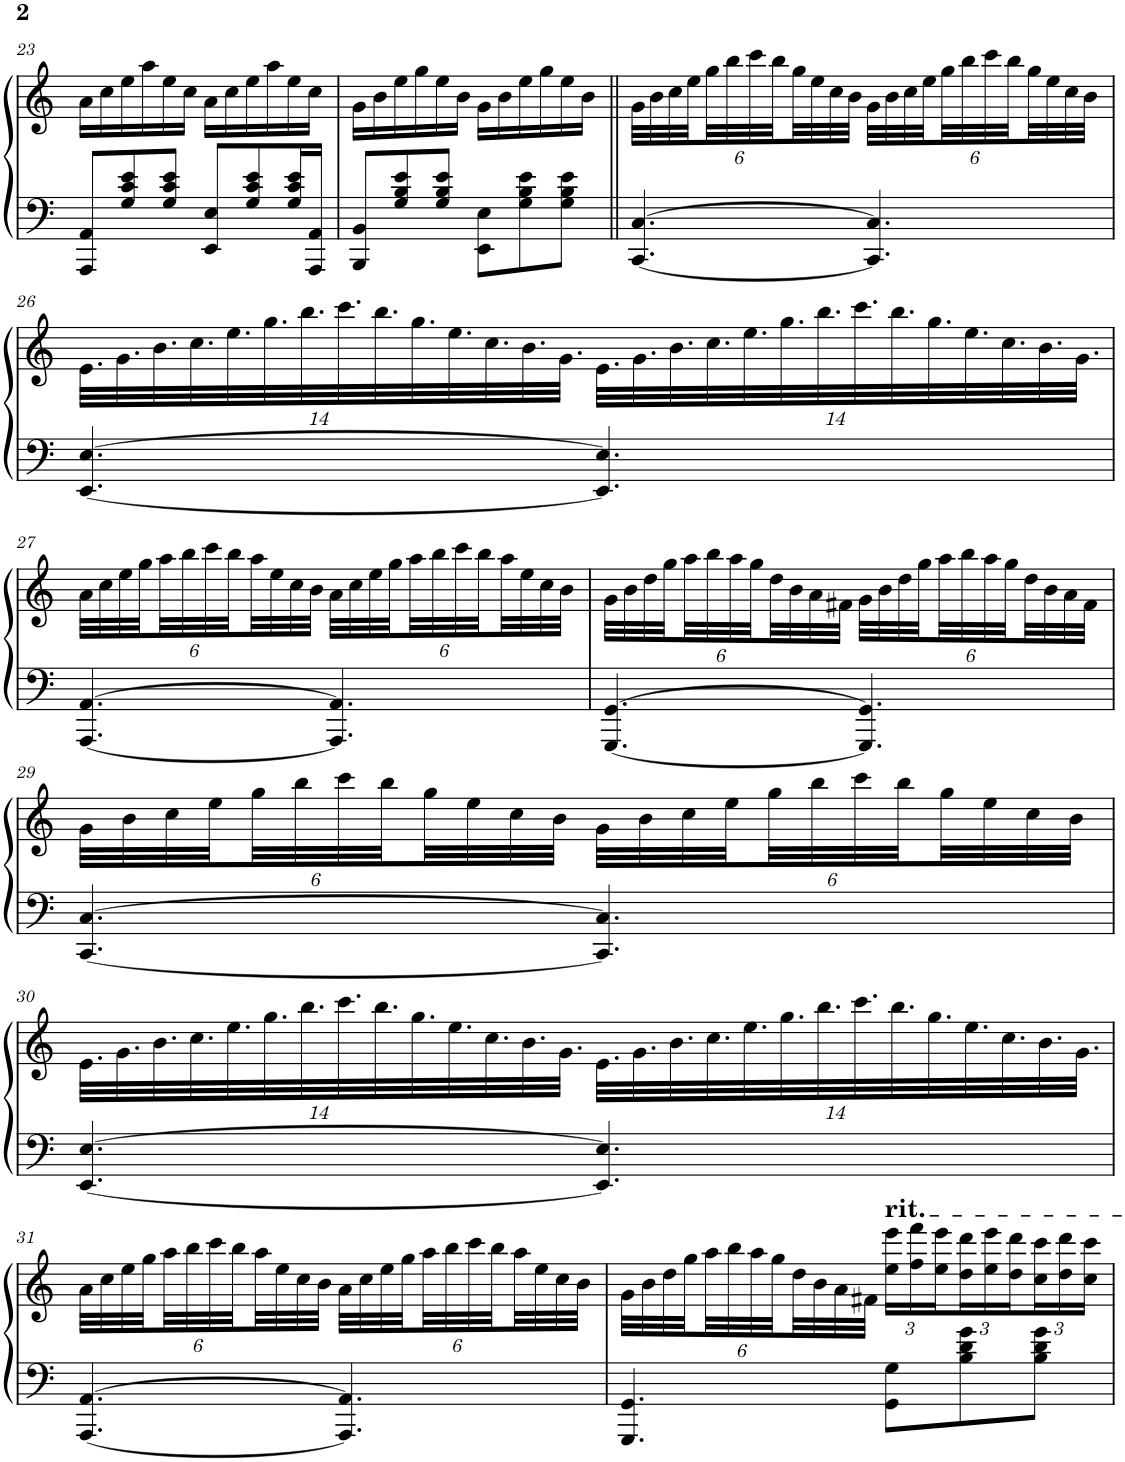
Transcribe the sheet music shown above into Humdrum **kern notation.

**kern	**kern
*part1	*part1
*staff2	*staff1
*I"Piano	*
*I'Pno.	*
!!LO:PB:g=z
*clefF4	*clefG2
*k[]	*k[]
*M6/8	*M6/8
=23	=23
8AAA/ 8AA/L	16a\LL
.	16cc\
8G/ 8c/ 8e/	16ee\
.	16aa\
8G/ 8c/ 8e/J	16ee\
.	16cc\JJ
8EE/ 8E/L	16a\LL
.	16cc\
8G/ 8c/ 8e/	16ee\
.	16aa\
16G/ 16c/ 16e/L	16ee\
16AAA/ 16AA/JJ	16cc\JJ
=24	=24
8BBB/ 8BB/L	16g\LL
.	16b\
8G/ 8B/ 8e/	16ee\
.	16gg\
8G/ 8B/ 8e/J	16ee\
.	16b\JJ
8EE\ 8E\L	16g\LL
.	16b\
8G\ 8B\ 8e\	16ee\
.	16gg\
8G\ 8B\ 8e\J	16ee\
.	16b\JJ
=25||	=25||
[4.CC/ [4.C/	32g\LLL
.	32b\
.	32cc\
.	32ee\
.	32gg\
.	32bb\
.	32ccc\
.	32bb\
.	32gg\
.	32ee\
.	32cc\
.	32b\JJJ
4.CC/] 4.C/]	32g\LLL
.	32b\
.	32cc\
.	32ee\
.	32gg\
.	32bb\
.	32ccc\
.	32bb\
.	32gg\
.	32ee\
.	32cc\
.	32b\JJJ
!!LO:LB:g=z
=26	=26
*	*Xbrackettup
[4.EE/ [4.E/	56.e\LLL
.	56.g\
.	56.b\
.	56.cc\
.	56.ee\
.	56.gg\
.	56.bb\
.	56.ccc\
.	56.bb\
.	[112gg\
.	56gg\]
.	56.ee\
.	56.cc\
.	56.b\
.	56.g\JJJ
4.EE/] 4.E/]	56.e\LLL
.	56.g\
.	56.b\
.	56.cc\
.	56.ee\
.	[112gg\
.	56gg\]
.	56.bb\
.	56.ccc\
.	56.bb\
.	56.gg\
.	56.ee\
.	56.cc\
.	56.b\
.	56.g\JJJ
!!LO:LB:g=z
=27	=27
[4.AAA/ [4.AA/	32a\LLL
.	32cc\
.	32ee\
.	32gg\
.	32aa\
.	32bb\
.	32ccc\
.	32bb\
.	32aa\
.	32ee\
.	32cc\
.	32b\JJJ
4.AAA/] 4.AA/]	32a\LLL
.	32cc\
.	32ee\
.	32gg\
.	32aa\
.	32bb\
.	32ccc\
.	32bb\
.	32aa\
.	32ee\
.	32cc\
.	32b\JJJ
=28	=28
[4.GGG/ [4.GG/	32g\LLL
.	32b\
.	32dd\
.	32gg\
.	32aa\
.	32bb\
.	32aa\
.	32gg\
.	32dd\
.	32b\
.	32a\
.	32f#X\JJJ
4.GGG/] 4.GG/]	32g\LLL
.	32b\
.	32dd\
.	32gg\
.	32aa\
.	32bb\
.	32aa\
.	32gg\
.	32dd\
.	32b\
.	32a\
.	32f#\JJJ
!!LO:LB:g=z
=29	=29
[4.CC/ [4.C/	32g\LLL
.	32b\
.	32cc\
.	32ee\
.	32gg\
.	32bb\
.	32ccc\
.	32bb\
.	32gg\
.	32ee\
.	32cc\
.	32b\JJJ
4.CC/] 4.C/]	32g\LLL
.	32b\
.	32cc\
.	32ee\
.	32gg\
.	32bb\
.	32ccc\
.	32bb\
.	32gg\
.	32ee\
.	32cc\
.	32b\JJJ
!!LO:LB:g=z
=30	=30
[4.EE/ [4.E/	56.e\LLL
.	56.g\
.	56.b\
.	56.cc\
.	56.ee\
.	56.gg\
.	56.bb\
.	56.ccc\
.	56.bb\
.	[112gg\
.	56gg\]
.	56.ee\
.	56.cc\
.	56.b\
.	56.g\JJJ
4.EE/] 4.E/]	56.e\LLL
.	56.g\
.	56.b\
.	56.cc\
.	56.ee\
.	[112gg\
.	56gg\]
.	56.bb\
.	56.ccc\
.	56.bb\
.	56.gg\
.	56.ee\
.	56.cc\
.	56.b\
.	56.g\JJJ
!!LO:LB:g=z
=31	=31
[4.AAA/ [4.AA/	32a\LLL
.	32cc\
.	32ee\
.	32gg\
.	32aa\
.	32bb\
.	32ccc\
.	32bb\
.	32aa\
.	32ee\
.	32cc\
.	32b\JJJ
4.AAA/] 4.AA/]	32a\LLL
.	32cc\
.	32ee\
.	32gg\
.	32aa\
.	32bb\
.	32ccc\
.	32bb\
.	32aa\
.	32ee\
.	32cc\
.	32b\JJJ
=32	=32
4.GGG/ 4.GG/	32g\LLL
.	32b\
.	32dd\
.	32gg\
.	32aa\
.	32bb\
.	32aa\
.	32gg\
.	32dd\
.	32b\
.	32a\
.	32f#X\JJJ
!	!LO:TX:a:t=rit.
8GG\ 8G\L	24ee\ 24eee\LL
.	24ff\ 24fff\
.	24ee\ 24eee\
8B\ 8d\ 8g\	24dd\ 24ddd\
.	24ee\ 24eee\
.	24dd\ 24ddd\
8B\ 8d\ 8g\J	24cc\ 24ccc\
.	24dd\ 24ddd\
.	24cc\ 24ccc\JJ
=	=
*-	*-
